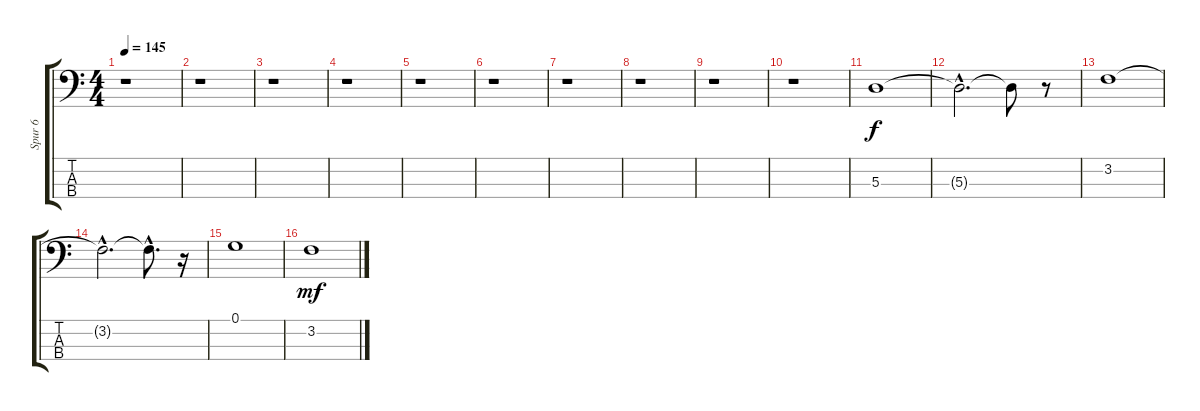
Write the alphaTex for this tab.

\track ("Spur 6" "Spur 6") {instrument electricbassfinger}
\staff {score tabs}
\tuning (G2 D2 A1 E1) {hide}
\ts (4 4)
\tempo 145
\clef f4
\ks c
r.1{dy f instrument electricbassfinger} |
r.1 |
r.1 |
r.1 |
r.1 |
r.1 |
r.1 |
r.1 |
r.1 |
r.1 |
5.3.1 |
5.3{hac t}.2{d} 5.3{t}.8 r.8 |
3.2.1 |
3.2{hac t}.2{d} 3.2{hac t}.8{d} r.16 |
0.1.1 |
3.2.1{dy mf}
